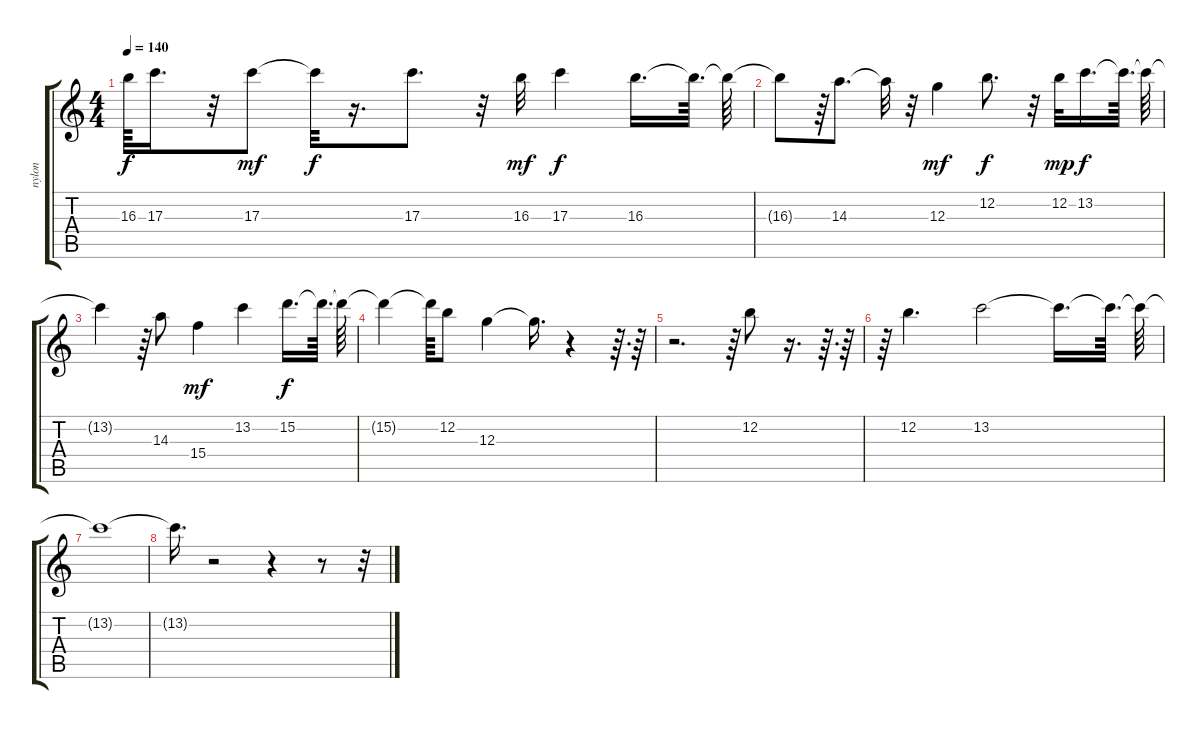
\track ("nylon" "nylon") {instrument acousticguitarnylon}
\staff {score tabs}
\tuning (E4 B3 G3 D3 A2 E2) {hide}
\ts (4 4)
\tempo 140
\clef g2
\ks c
16.3{t}.64{dy f} 17.3.16{d} r.32 17.3.8{dy mf} 17.3{t}.32{dy f} r.16{d} 17.3.8{d} r.32 16.3.32{dy mf} 17.3.4{dy f} 16.3.16{d} 16.3{t}.64{d} 16.3{t}.64 |
16.3{t}.8 r.64 14.3.8{d} 14.3{t}.32 r.32 12.3.4{dy mf} 12.2.8{d dy f} r.32 12.2.32{dy mp} 13.2.16{d dy f} 13.2{t}.64{d} 13.2{t}.64 |
13.2{t}.4 r.64 14.3.8 15.4.4{dy mf} 13.2.4 15.2.16{d dy f} 15.2{t}.64{d} 15.2{t}.64 |
15.2{t}.4 15.2{t}.64 12.2.8 12.3.4 12.3{t}.16{d} r.4 r.64{d} r.64 |
r.2{d} r.64 12.2.8 r.16{d} r.64{d} r.64 |
r.64 12.2.4{d} 13.2.2 13.2{t}.16{d} 13.2{t}.64{d} 13.2{t}.64 |
13.2{t}.1 |
13.2{t}.16{d} r.2 r.4 r.8 r.32
